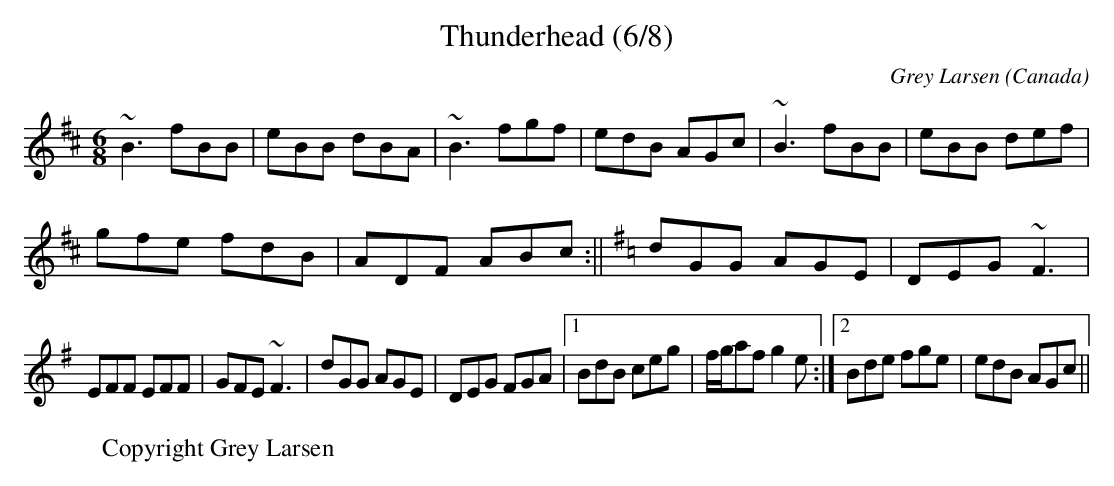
X:1
T:Thunderhead (6/8)
O:Canada
M:6/8
C:Grey Larsen
K:D
~B3 fBB | eBB dBA | ~B3 fgf | edB AGc | \
~B3 fBB | eBB def |
gfe fdB | ADF ABc :||\
K: G
dGG AGE | DEG ~F3 |
EFF EFF | GFE ~F3 | \
dGG AGE | DEG FGA |1 BdB ceg | f/2g/2af g2e :|2\
Bde fge | edB AGc ||\
W:Copyright Grey Larsen
